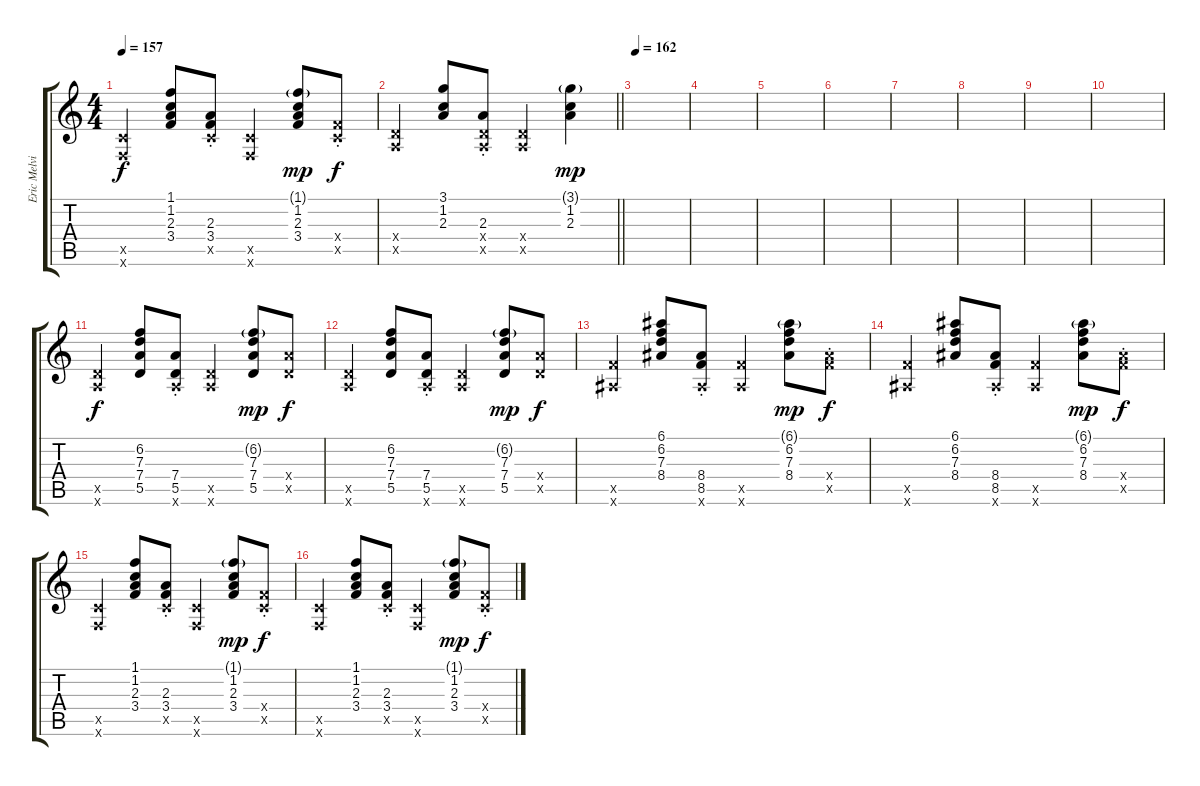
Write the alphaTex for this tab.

\track ("Eric Melvin" "Eric Melvi") {instrument electricguitarjazz}
\staff {score tabs}
\tuning (E4 B3 G3 D3 A2 E2) {hide}
\ts (4 4)
\tempo 157
\clef g2
\ks c
(3.5{x} 1.6{x}).4{dy f} (1.1 1.2 2.3 3.4).8 (2.3{st} 3.4{st} 3.5{x}).8 (3.5{x} 1.6{x}).4 (1.1{g} 1.2 2.3 3.4).8{dy mp} (3.4{st x} 3.5{x}).8{dy f} |
\barLineRight lightlight
(0.4{x} 0.5{x}).4 (3.1 1.2 2.3).8 (2.3{st} 0.4{st x} 0.5{x}).8 (0.4{x} 0.5{x}).4 (3.1{g} 1.2 2.3).4{dy mp} |
\section ("" "")
\tempo 162
|
|
|
|
|
|
|
|
(5.5{x} 5.6{x}).4{dy f} (6.2 7.3 7.4 5.5).8 (7.4{st} 5.5{st} 5.6{x}).8 (5.5{x} 5.6{x}).4 (6.2{g} 7.3 7.4 5.5).8{dy mp} (7.4{x} 5.5{x}).8{dy f} |
(5.5{x} 5.6{x}).4 (6.2 7.3 7.4 5.5).8 (7.4{st} 5.5{st} 5.6{x}).8 (5.5{x} 5.6{x}).4 (6.2{g} 7.3 7.4 5.5).8{dy mp} (7.4{x} 5.5{x}).8{dy f} |
(8.5{x} 6.6{x}).4 (6.1 6.2 7.3 8.4).8 (8.4{st} 8.5{st} 6.6{x}).8 (8.5{x} 6.6{x}).4 (6.1{g} 6.2 7.3 8.4).8{dy mp} (8.4{st x} 8.5{x}).8{dy f} |
(8.5{x} 6.6{x}).4 (6.1 6.2 7.3 8.4).8 (8.4{st} 8.5{st} 6.6{x}).8 (8.5{x} 6.6{x}).4 (6.1{g} 6.2 7.3 8.4).8{dy mp} (8.4{st x} 8.5{x}).8{dy f} |
(3.5{x} 1.6{x}).4 (1.1 1.2 2.3 3.4).8 (2.3{st} 3.4{st} 3.5{x}).8 (3.5{x} 1.6{x}).4 (1.1{g} 1.2 2.3 3.4).8{dy mp} (3.4{st x} 3.5{x}).8{dy f} |
(3.5{x} 1.6{x}).4 (1.1 1.2 2.3 3.4).8 (2.3{st} 3.4{st} 3.5{x}).8 (3.5{x} 1.6{x}).4 (1.1{g} 1.2 2.3 3.4).8{dy mp} (3.4{st x} 3.5{x}).8{dy f}
